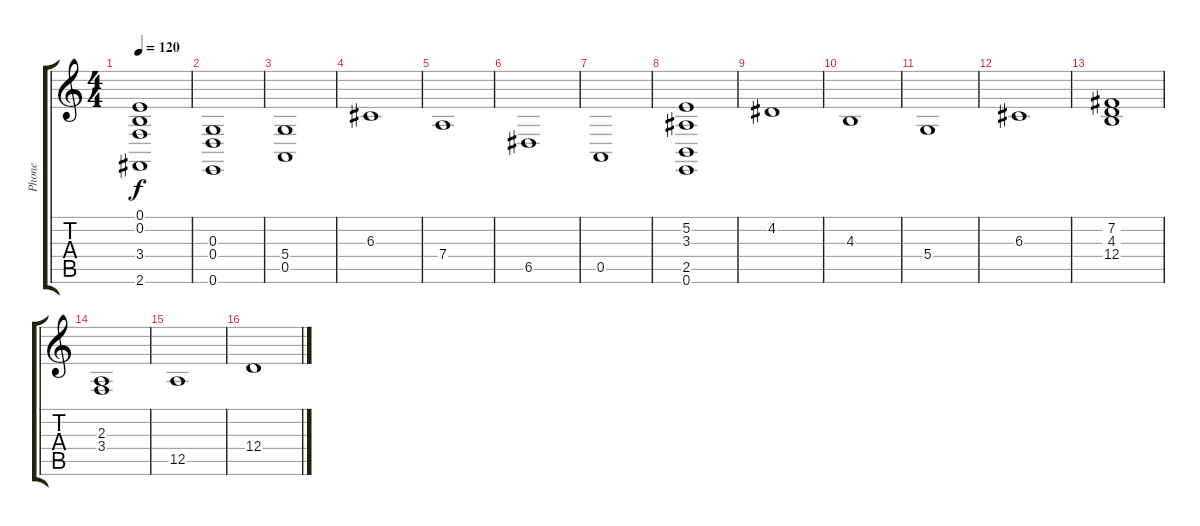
\track ("Phone" "Phone") {instrument telephonering}
\staff {score tabs}
\tuning (E4 B3 G3 D3 A2 E2) {hide}
\ts (4 4)
\tempo 120
\clef g2
\ks c
(0.1 0.2 3.4 2.6).1{dy f} |
(0.3 0.4 0.6).1 |
(5.4 0.5).1 |
6.3.1 |
7.4.1 |
6.5.1 |
0.5.1 |
(5.2 3.3 2.5 0.6).1 |
4.2.1 |
4.3.1 |
5.4.1 |
6.3.1 |
(7.2 4.3 12.4).1 |
(2.3 3.4).1 |
12.5.1 |
12.4.1
